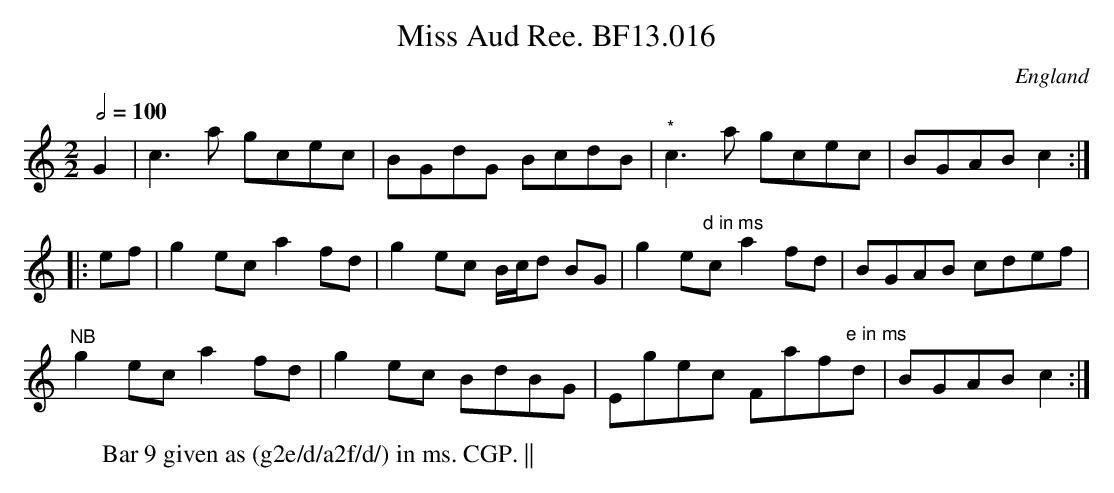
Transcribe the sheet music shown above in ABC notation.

X:1
T:Miss Aud Ree. BF13.016
M:2/2
L:1/8
Q:1/2=100
O:England
K:C major
G2|c3a gcec |BGdG BcdB | "^*"c3 a gcec |BGAB c2:|!
|: ef|g2ec a2 fd |g2 ec B/c/d BG |g2e"^d in ms"ca2fd |BGAB cdef|!
"NB"g2eca2fd |g2ec BdBG |Egec Faf"^e in ms"d |BGABc2:|
W:Bar 9 given as (g2e/d/a2f/d/) in ms. CGP. ||
